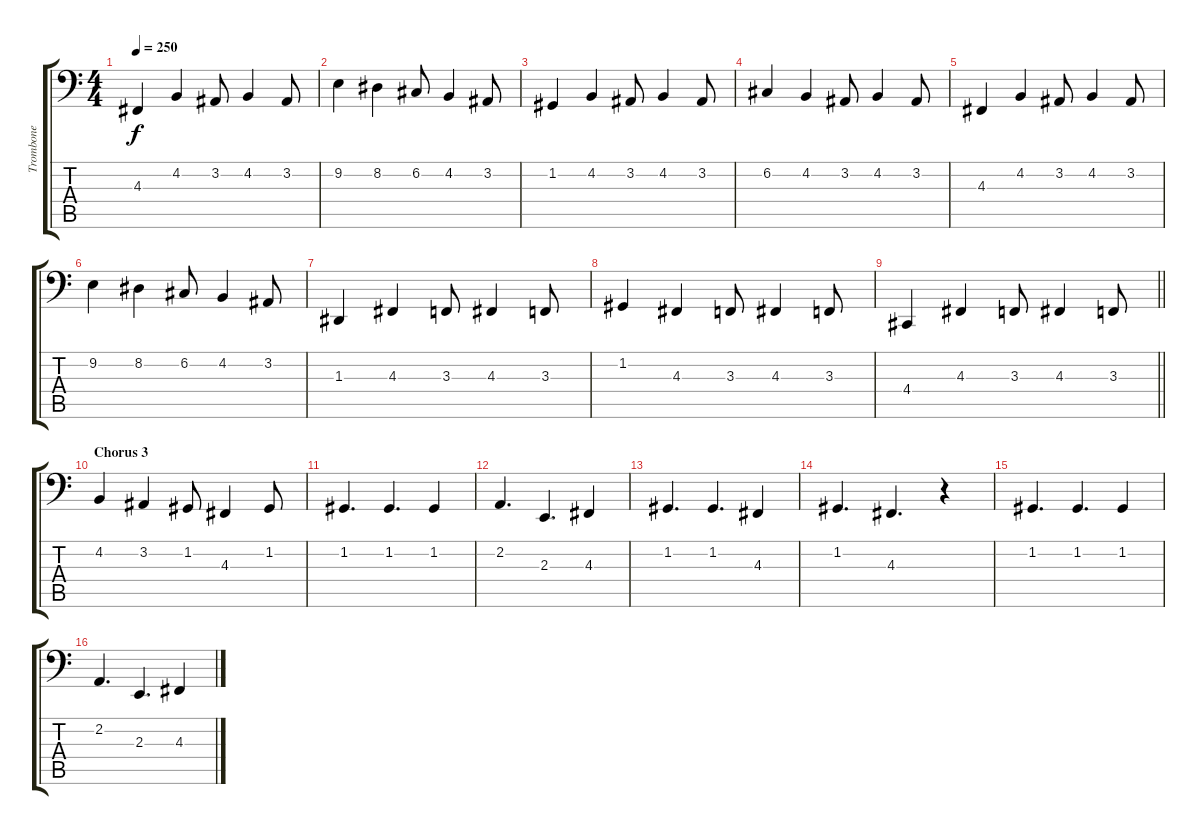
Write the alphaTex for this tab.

\track ("Trombone" "Trombone") {instrument trombone}
\staff {score tabs}
\tuning (C3 G2 D2 A1 E1 B0) {hide}
\ts (4 4)
\tempo 250
\clef f4
\ks c
4.3.4{dy f} 4.2.4 3.2.8 4.2.4 3.2.8 |
9.2.4 8.2.4 6.2.8 4.2.4 3.2.8 |
1.2.4 4.2.4 3.2.8 4.2.4 3.2.8 |
6.2.4 4.2.4 3.2.8 4.2.4 3.2.8 |
4.3.4 4.2.4 3.2.8 4.2.4 3.2.8 |
9.2.4 8.2.4 6.2.8 4.2.4 3.2.8 |
1.3.4 4.3.4 3.3.8 4.3.4 3.3.8 |
1.2.4 4.3.4 3.3.8 4.3.4 3.3.8 |
\barLineRight lightlight
4.4.4 4.3.4 3.3.8 4.3.4 3.3.8 |
\section ("" "Chorus 3")
4.2.4 3.2.4 1.2.8 4.3.4 1.2.8 |
1.2.4{d} 1.2.4{d} 1.2.4 |
2.2.4{d} 2.3.4{d} 4.3.4 |
1.2.4{d} 1.2.4{d} 4.3.4 |
1.2.4{d} 4.3.4{d} r.4 |
1.2.4{d} 1.2.4{d} 1.2.4 |
2.2.4{d} 2.3.4{d} 4.3.4
